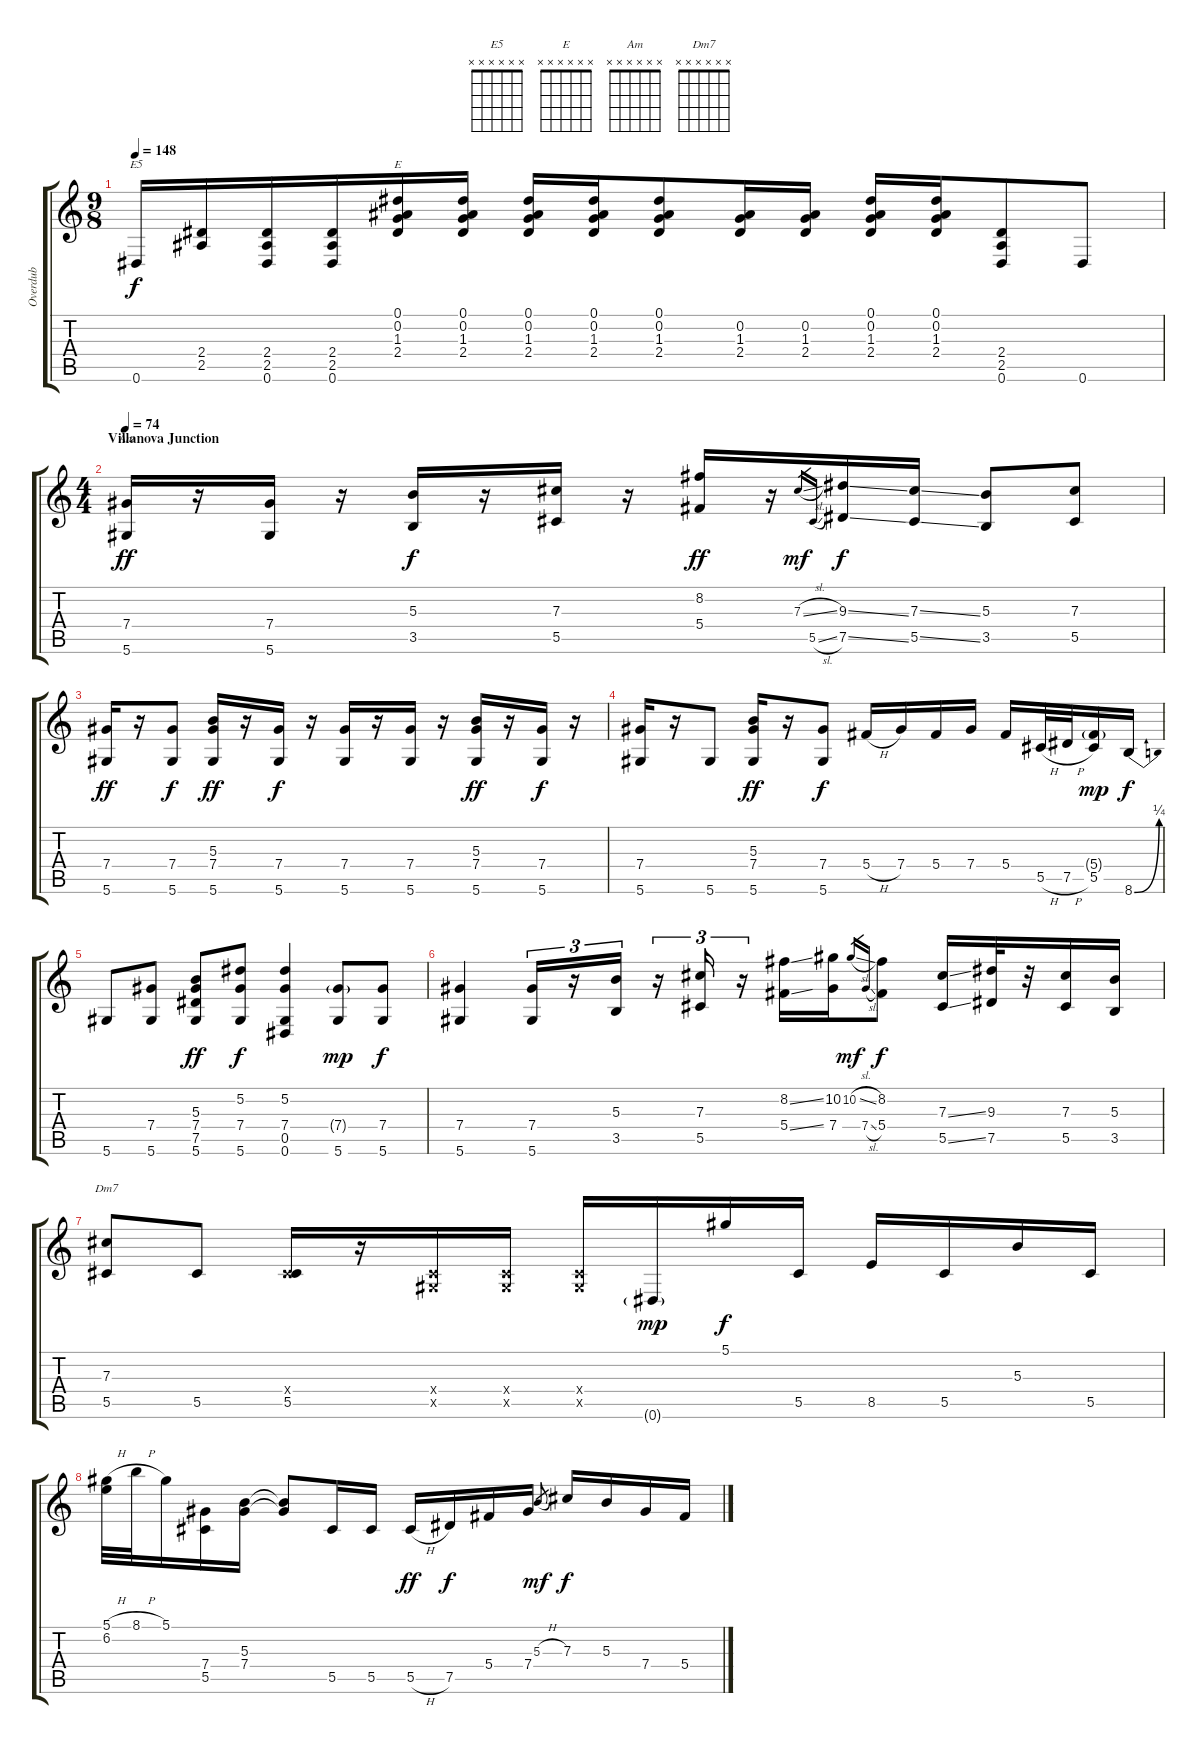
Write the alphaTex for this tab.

\track ("Overdub" "Overdub") {instrument fretlessbass}
\staff {score tabs}
\tuning (Eb4 Bb3 Gb3 Db3 Ab2 Eb2) {hide}
\chord ("E5" x x x x x x) {firstfret 0}
\chord ("E" x x x x x x) {firstfret 0}
\chord ("Am" x x x x x x) {firstfret 0}
\chord ("Dm7" x x x x x x) {firstfret 0}
\ts (9 8)
\tempo 148
\clef g2
\ks c
0.6.16{ch "E5" dy f} (2.4 2.5).16 (2.4 2.5 0.6).16 (2.4 2.5 0.6).16 (0.1 0.2 1.3 2.4).16{ch "E"} (0.1 0.2 1.3 2.4).16 (0.1 0.2 1.3 2.4).16 (0.1 0.2 1.3 2.4).16 (0.1 0.2 1.3 2.4).8 (0.2 1.3 2.4).16 (0.2 1.3 2.4).16 (0.1 0.2 1.3 2.4).16 (0.1 0.2 1.3 2.4).16 (2.4 2.5 0.6).8 0.6.8 |
\ts (4 4)
\section ("" "Villanova Junction")
\tempo 74
(7.4 5.6).16{ch "Am" dy ff volume 13 instrument overdrivenguitar} r.16 (7.4 5.6).16 r.16 (5.3 3.5).16{dy f} r.16 (7.3 5.5).16 r.16 (8.2 5.4).16{dy ff} r.16 7.3{sl}.16{gr dy mf} 5.5{sl}.16{gr} (9.3{ss} 7.5{ss}).16{dy f} (7.3{ss} 5.5{ss}).16 (5.3 3.5).8 (7.3 5.5).8 |
(7.4 5.6).16{dy ff} r.16 (7.4 5.6).8{dy f} (5.3 7.4 5.6).16{dy ff} r.16 (7.4 5.6).16{dy f} r.16 (7.4 5.6).16 r.16 (7.4 5.6).16 r.16 (5.3 7.4 5.6).16{dy ff} r.16 (7.4 5.6).16{dy f} r.16 |
(7.4 5.6).16{volume 7} r.16 5.6.8 (5.3 7.4 5.6).16{dy ff} r.16 (7.4 5.6).8{dy f} 5.4{h}.16 7.4.16 5.4.16 7.4.16 5.4.16 5.5{h}.32 7.5{h}.32 (5.4{g} 5.5).16{dy mp} 8.6{be (bend 0 0 60 1)}.16{dy f} |
5.6.8 (7.4 5.6).8 (5.3 7.4 7.5 5.6).8{dy ff} (5.2 7.4 5.6).8{dy f} (5.2 7.4 0.5 0.6).4 (7.4{g} 5.6).8{dy mp} (7.4 5.6).8{dy f} |
(7.4 5.6).4{volume 4} (7.4 5.6).16{tu (3 2)} r.16{tu (3 2)} (5.3 3.5).16{tu (3 2)} r.16{tu (3 2)} (7.3 5.5).16{tu (3 2)} r.16{tu (3 2)} (8.2{ss} 5.4{ss}).16 (10.2 7.4).16 10.2{sl}.16{gr dy mf} 7.4{sl}.16{gr} (8.2 5.4).8{dy f} (7.3{ss} 5.5{ss}).16 (9.3 7.5).32 r.32 (7.3 5.5).16 (5.3 3.5).16 |
(7.3 5.5).8{ch "Dm7"} 5.5.8 (0.4{x} 5.5).16 r.16 (0.4{x} 0.5{x}).16 (0.4{x} 0.5{x}).16 (0.4{x} 0.5{x}).16 0.6{g}.16{dy mp} 5.1.16{dy f} 5.5.16 8.5.16 5.5.16 5.3.16 5.5.16 |
(5.1{h} 6.2).32{volume 0} 8.1{h}.32 5.1.16 (7.4 5.5).16 (5.3 7.4).16 (5.3{t} 7.4{t}).8 5.5.16 5.5.16 5.5{h}.16{dy ff} 7.5.16{dy f} 5.4.16 7.4.16 5.3{h}.8{gr dy mf} 7.3.16{dy f} 5.3.16 7.4.16 5.4.16
